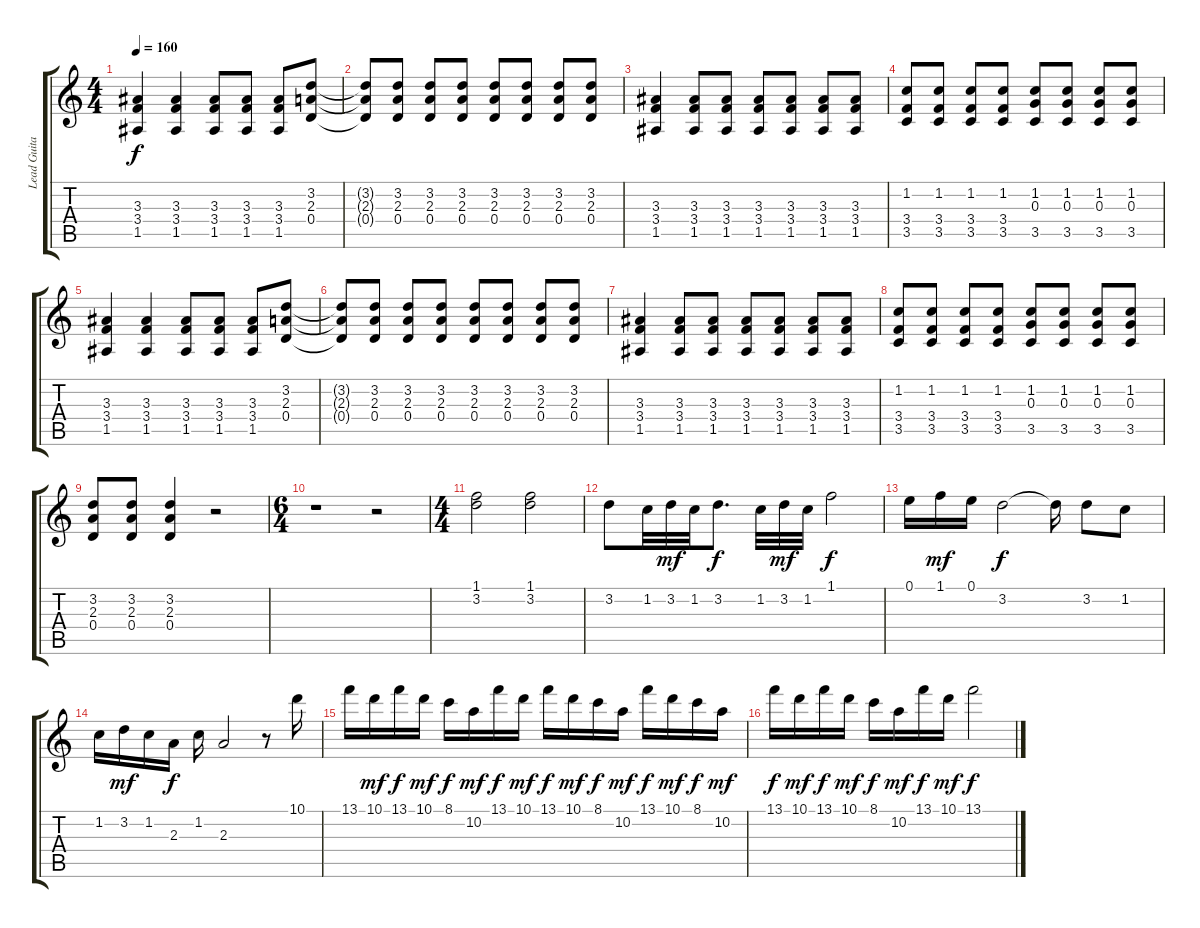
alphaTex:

\track ("Lead Guitar" "Lead Guita") {instrument distortionguitar}
\staff {score tabs}
\tuning (E4 B3 G3 D3 A2 E2) {hide}
\ts (4 4)
\tempo 160
\clef g2
\ks c
(3.3 3.4 1.5).4{dy f} (3.3 3.4 1.5).4 (3.3 3.4 1.5).8 (3.3 3.4 1.5).8 (3.3 3.4 1.5).8 (3.2 2.3 0.4).8 |
(3.2{t} 2.3{t} 0.4{t}).8 (3.2 2.3 0.4).8 (3.2 2.3 0.4).8 (3.2 2.3 0.4).8 (3.2 2.3 0.4).8 (3.2 2.3 0.4).8 (3.2 2.3 0.4).8 (3.2 2.3 0.4).8 |
(3.3 3.4 1.5).4 (3.3 3.4 1.5).8 (3.3 3.4 1.5).8 (3.3 3.4 1.5).8 (3.3 3.4 1.5).8 (3.3 3.4 1.5).8 (3.3 3.4 1.5).8 |
(1.2 3.4 3.5).8 (1.2 3.4 3.5).8 (1.2 3.4 3.5).8 (1.2 3.4 3.5).8 (1.2 0.3 3.5).8 (1.2 0.3 3.5).8 (1.2 0.3 3.5).8 (1.2 0.3 3.5).8 |
(3.3 3.4 1.5).4 (3.3 3.4 1.5).4 (3.3 3.4 1.5).8 (3.3 3.4 1.5).8 (3.3 3.4 1.5).8 (3.2 2.3 0.4).8 |
(3.2{t} 2.3{t} 0.4{t}).8 (3.2 2.3 0.4).8 (3.2 2.3 0.4).8 (3.2 2.3 0.4).8 (3.2 2.3 0.4).8 (3.2 2.3 0.4).8 (3.2 2.3 0.4).8 (3.2 2.3 0.4).8 |
(3.3 3.4 1.5).4 (3.3 3.4 1.5).8 (3.3 3.4 1.5).8 (3.3 3.4 1.5).8 (3.3 3.4 1.5).8 (3.3 3.4 1.5).8 (3.3 3.4 1.5).8 |
(1.2 3.4 3.5).8 (1.2 3.4 3.5).8 (1.2 3.4 3.5).8 (1.2 3.4 3.5).8 (1.2 0.3 3.5).8 (1.2 0.3 3.5).8 (1.2 0.3 3.5).8 (1.2 0.3 3.5).8 |
(3.2 2.3 0.4).8 (3.2 2.3 0.4).8 (3.2 2.3 0.4).4 r.2 |
\ts (6 4)
r.1 r.2 |
\ts (4 4)
(1.1 3.2).2 (1.1 3.2).2 |
3.2.8 1.2.32 3.2.32{dy mf} 1.2.32 3.2.8{d dy f} 1.2.32 3.2.32{dy mf} 1.2.32 1.1.2{dy f} |
0.1.16 1.1.16{dy mf} 0.1.16 3.2.2{dy f} 3.2{t}.16 3.2.8 1.2.8 |
1.2.16 3.2.16{dy mf} 1.2.16 2.3.16{dy f} 1.2.16 2.3.2 r.8 10.1.16 |
13.1.16 10.1.16{dy mf} 13.1.16{dy f} 10.1.16{dy mf} 8.1.16{dy f} 10.2.16{dy mf} 13.1.16{dy f} 10.1.16{dy mf} 13.1.16{dy f} 10.1.16{dy mf} 8.1.16{dy f} 10.2.16{dy mf} 13.1.16{dy f} 10.1.16{dy mf} 8.1.16{dy f} 10.2.16{dy mf} |
13.1.16{dy f} 10.1.16{dy mf} 13.1.16{dy f} 10.1.16{dy mf} 8.1.16{dy f} 10.2.16{dy mf} 13.1.16{dy f} 10.1.16{dy mf} 13.1.2{dy f}
